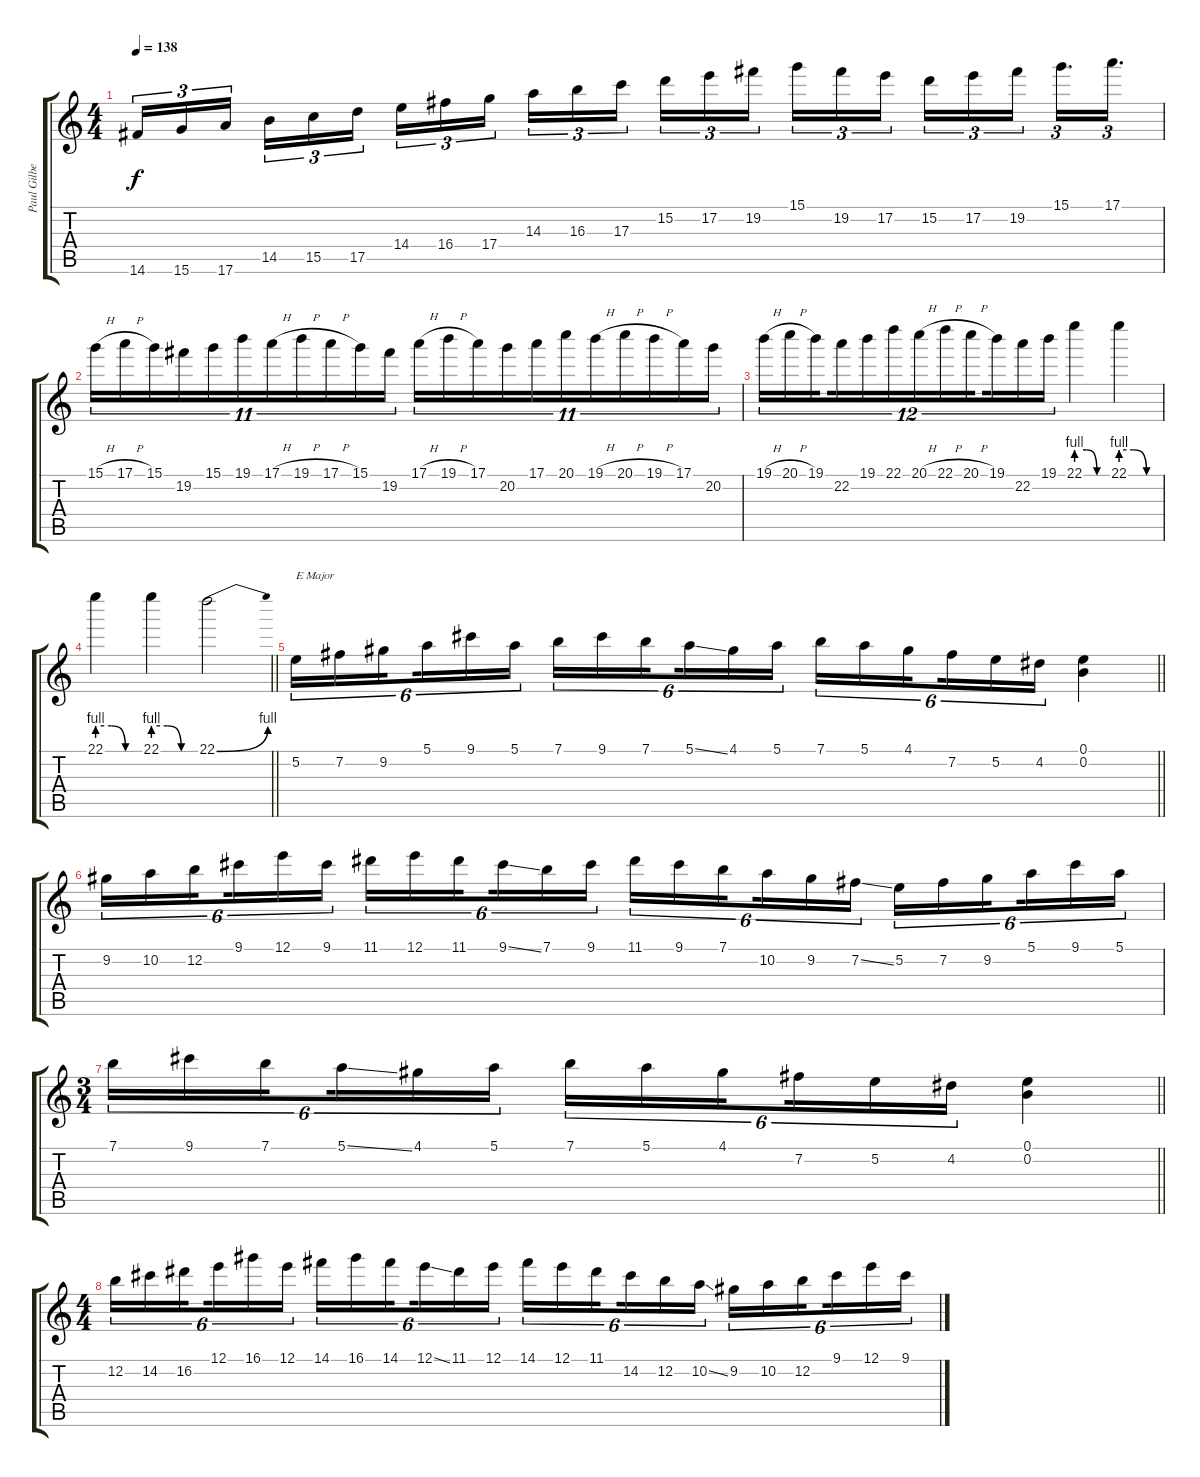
\track ("Paul Gilbert" "Paul Gilbe") {instrument overdrivenguitar}
\staff {score tabs}
\tuning (E4 B3 G3 D3 A2 E2) {hide}
\ts (4 4)
\tempo 138
\clef g2
\ks c
14.6.16{tu (3 2) dy f} 15.6.16{tu (3 2)} 17.6.16{tu (3 2) beam splitsecondary} 14.5.16{tu (3 2)} 15.5.16{tu (3 2)} 17.5.16{tu (3 2)} 14.4.16{tu (3 2)} 16.4.16{tu (3 2)} 17.4.16{tu (3 2) beam splitsecondary} 14.3.16{tu (3 2)} 16.3.16{tu (3 2)} 17.3.16{tu (3 2)} 15.2.16{tu (3 2)} 17.2.16{tu (3 2)} 19.2.16{tu (3 2) beam splitsecondary} 15.1.16{tu (3 2)} 19.2.16{tu (3 2)} 17.2.16{tu (3 2)} 15.2.16{tu (3 2)} 17.2.16{tu (3 2)} 19.2.16{tu (3 2) beam splitsecondary} 15.1.16{d tu (3 2)} 17.1.16{d tu (3 2)} |
15.1{h}.16{tu (11 8)} 17.1{h}.16{tu (11 8)} 15.1.16{tu (11 8)} 19.2.16{tu (11 8)} 15.1.16{tu (11 8)} 19.1.16{tu (11 8)} 17.1{h}.16{tu (11 8)} 19.1{h}.16{tu (11 8)} 17.1{h}.16{tu (11 8)} 15.1.16{tu (11 8)} 19.2.16{tu (11 8)} 17.1{h}.16{tu (11 8)} 19.1{h}.16{tu (11 8)} 17.1.16{tu (11 8)} 20.2.16{tu (11 8)} 17.1.16{tu (11 8)} 20.1.16{tu (11 8)} 19.1{h}.16{tu (11 8)} 20.1{h}.16{tu (11 8)} 19.1{h}.16{tu (11 8)} 17.1.16{tu (11 8)} 20.2.16{tu (11 8)} |
19.1{h}.16{tu (12 8)} 20.1{h}.16{tu (12 8)} 19.1.16{tu (12 8) beam splitsecondary} 22.2.16{tu (12 8)} 19.1.16{tu (12 8)} 22.1.16{tu (12 8)} 20.1{h}.16{tu (12 8)} 22.1{h}.16{tu (12 8)} 20.1{h}.16{tu (12 8) beam splitsecondary} 19.1.16{tu (12 8)} 22.2.16{tu (12 8)} 19.1.16{tu (12 8)} 22.1{be (custom 0 4 20 4 40 0 60 0)}.4 22.1{be (custom 0 4 20 4 40 0 60 0)}.4 |
\barLineRight lightlight
22.1{be (custom 0 4 20 4 40 0 60 0)}.4 22.1{be (custom 0 4 20 4 40 0 60 0)}.4 22.1{be (bend 0 0 60 4)}.2 |
\barLineRight lightlight
5.2.16{tu (6 4) txt "E Major"} 7.2.16{tu (6 4)} 9.2.16{tu (6 4) beam splitsecondary} 5.1.16{tu (6 4)} 9.1.16{tu (6 4)} 5.1.16{tu (6 4)} 7.1.16{tu (6 4)} 9.1.16{tu (6 4)} 7.1.16{tu (6 4) beam splitsecondary} 5.1{ss}.16{tu (6 4)} 4.1.16{tu (6 4)} 5.1.16{tu (6 4)} 7.1.16{tu (6 4)} 5.1.16{tu (6 4)} 4.1.16{tu (6 4) beam splitsecondary} 7.2.16{tu (6 4)} 5.2.16{tu (6 4)} 4.2.16{tu (6 4)} (0.1 0.2).4 |
9.2.16{tu (6 4)} 10.2.16{tu (6 4)} 12.2.16{tu (6 4) beam splitsecondary} 9.1.16{tu (6 4)} 12.1.16{tu (6 4)} 9.1.16{tu (6 4)} 11.1.16{tu (6 4)} 12.1.16{tu (6 4)} 11.1.16{tu (6 4) beam splitsecondary} 9.1{ss}.16{tu (6 4)} 7.1.16{tu (6 4)} 9.1.16{tu (6 4)} 11.1.16{tu (6 4)} 9.1.16{tu (6 4)} 7.1.16{tu (6 4) beam splitsecondary} 10.2.16{tu (6 4)} 9.2.16{tu (6 4)} 7.2{ss}.16{tu (6 4)} 5.2.16{tu (6 4)} 7.2.16{tu (6 4)} 9.2.16{tu (6 4) beam splitsecondary} 5.1.16{tu (6 4)} 9.1.16{tu (6 4)} 5.1.16{tu (6 4)} |
\ts (3 4)
\barLineRight lightlight
7.1.16{tu (6 4)} 9.1.16{tu (6 4)} 7.1.16{tu (6 4) beam splitsecondary} 5.1{ss}.16{tu (6 4)} 4.1.16{tu (6 4)} 5.1.16{tu (6 4)} 7.1.16{tu (6 4)} 5.1.16{tu (6 4)} 4.1.16{tu (6 4) beam splitsecondary} 7.2.16{tu (6 4)} 5.2.16{tu (6 4)} 4.2.16{tu (6 4)} (0.1 0.2).4 |
\ts (4 4)
12.2.16{tu (6 4)} 14.2.16{tu (6 4)} 16.2.16{tu (6 4) beam splitsecondary} 12.1.16{tu (6 4)} 16.1.16{tu (6 4)} 12.1.16{tu (6 4)} 14.1.16{tu (6 4)} 16.1.16{tu (6 4)} 14.1.16{tu (6 4) beam splitsecondary} 12.1{ss}.16{tu (6 4)} 11.1.16{tu (6 4)} 12.1.16{tu (6 4)} 14.1.16{tu (6 4)} 12.1.16{tu (6 4)} 11.1.16{tu (6 4) beam splitsecondary} 14.2.16{tu (6 4)} 12.2.16{tu (6 4)} 10.2{ss}.16{tu (6 4)} 9.2.16{tu (6 4)} 10.2.16{tu (6 4)} 12.2.16{tu (6 4) beam splitsecondary} 9.1.16{tu (6 4)} 12.1.16{tu (6 4)} 9.1.16{tu (6 4)}
